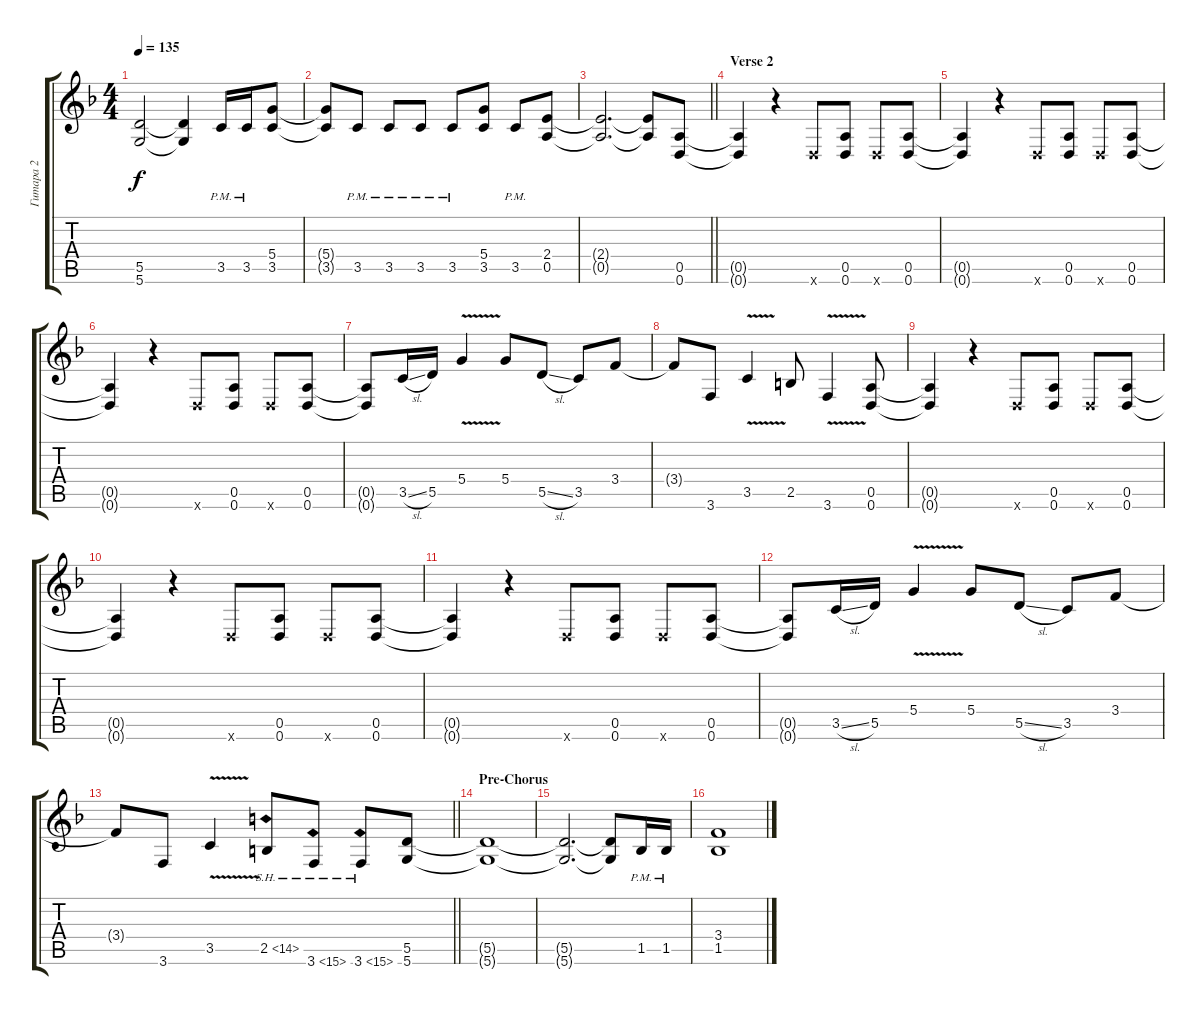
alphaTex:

\track ("Гитара 2" "Гитара 2") {instrument distortionguitar}
\staff {score tabs}
\tuning (E4 B3 G3 D3 A2 D2) {hide}
\ts (4 4)
\tempo 135
\clef g2
\ks dminor
(5.5{t} 5.6{t}).2{dy f} (5.5{t} 5.6{t}).4 3.5{pm}.16 3.5{pm}.16 (5.4 3.5).8 |
(5.4{t} 3.5{t}).8 3.5{pm}.8 3.5{pm}.8 3.5{pm}.8 3.5{pm}.8 (5.4 3.5).8 3.5{pm}.8 (2.4 0.5).8 |
\barLineRight lightlight
(2.4{t} 0.5{t}).2{d} (2.4{t} 0.5{t}).8 (0.5 0.6).8 |
\section ("" "Verse 2")
(0.5{t} 0.6{t}).4 r.4 0.6{x}.8 (0.5 0.6).8 0.6{x}.8 (0.5 0.6).8 |
(0.5{t} 0.6{t}).4 r.4 0.6{x}.8 (0.5 0.6).8 0.6{x}.8 (0.5 0.6).8 |
(0.5{t} 0.6{t}).4 r.4 0.6{x}.8 (0.5 0.6).8 0.6{x}.8 (0.5 0.6).8 |
(0.5{t} 0.6{t}).8 3.5{sl}.16 5.5.16 5.4{v}.4 5.4.8 5.5{sl}.8 3.5.8 3.4.8 |
3.4{t}.8 3.6.8 3.5{v}.4 2.5.8 3.6{v}.4 (0.5 0.6).8 |
(0.5{t} 0.6{t}).4 r.4 0.6{x}.8 (0.5 0.6).8 0.6{x}.8 (0.5 0.6).8 |
(0.5{t} 0.6{t}).4 r.4 0.6{x}.8 (0.5 0.6).8 0.6{x}.8 (0.5 0.6).8 |
(0.5{t} 0.6{t}).4 r.4 0.6{x}.8 (0.5 0.6).8 0.6{x}.8 (0.5 0.6).8 |
(0.5{t} 0.6{t}).8 3.5{sl}.16 5.5.16 5.4{v}.4 5.4.8 5.5{sl}.8 3.5.8 3.4.8 |
\barLineRight lightlight
3.4{t}.8 3.6.8 3.5{v}.4 2.5{sh 12}.8 3.6{sh 12}.8 3.6{sh 12}.8 (5.5 5.6).8 |
\section ("" "Pre-Chorus")
(5.5{t} 5.6{t}).1 |
(5.5{t} 5.6{t}).2{d} (5.5{t} 5.6{t}).8 1.5{pm}.16 1.5{pm}.16 |
(3.4 1.5).1
